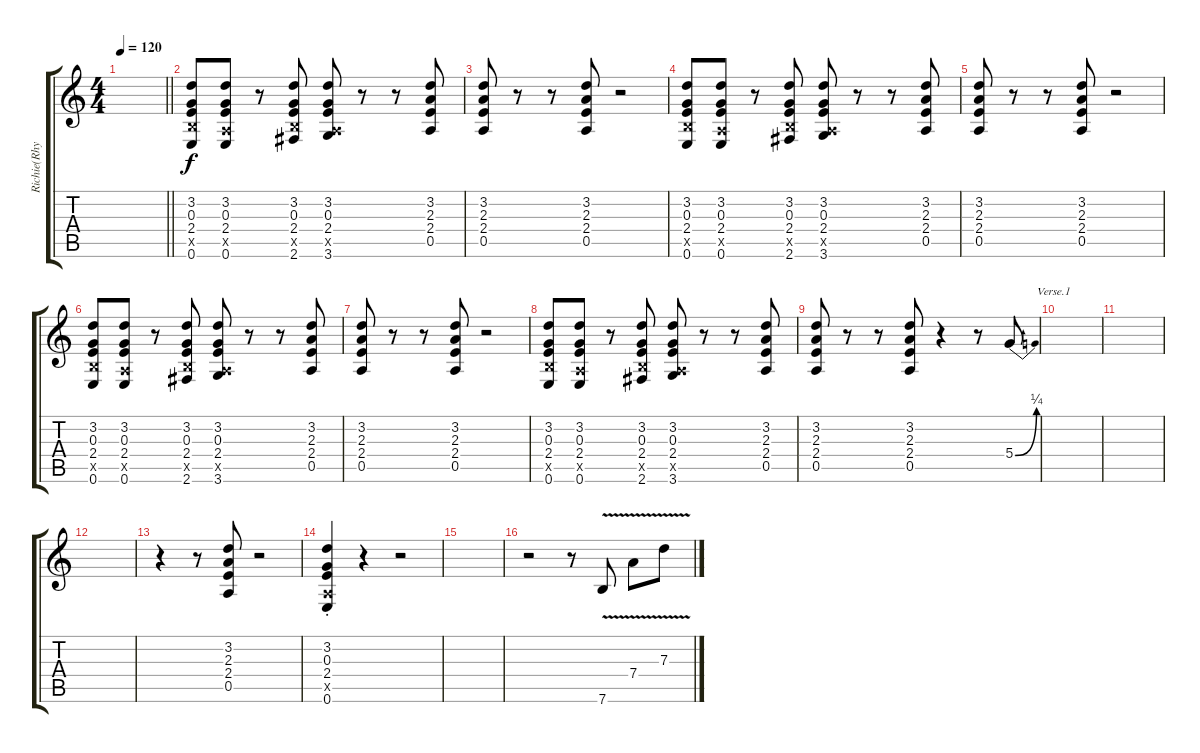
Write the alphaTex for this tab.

\track ("Richie(Rhythm)" "Richie(Rhy") {instrument overdrivenguitar}
\staff {score tabs}
\tuning (E4 B3 G3 D3 A2 E2) {hide}
\ts (4 4)
\tempo 120
\clef g2
\barLineRight lightlight
\ks c
|
(3.2 0.3 2.4 2.5{x} 0.6).8 (3.2 0.3 2.4 0.5{x} 0.6).8 r.8 (3.2 0.3 2.4 2.5{x} 2.6).8 (3.2 0.3 2.4 0.5{x} 3.6).8 r.8 r.8 (3.2 2.3 2.4 0.5).8 |
(3.2 2.3 2.4 0.5).8 r.8 r.8 (3.2 2.3 2.4 0.5).8 r.2 |
(3.2 0.3 2.4 2.5{x} 0.6).8 (3.2 0.3 2.4 0.5{x} 0.6).8 r.8 (3.2 0.3 2.4 2.5{x} 2.6).8 (3.2 0.3 2.4 0.5{x} 3.6).8 r.8 r.8 (3.2 2.3 2.4 0.5).8 |
(3.2 2.3 2.4 0.5).8 r.8 r.8 (3.2 2.3 2.4 0.5).8 r.2 |
(3.2 0.3 2.4 2.5{x} 0.6).8 (3.2 0.3 2.4 0.5{x} 0.6).8 r.8 (3.2 0.3 2.4 2.5{x} 2.6).8 (3.2 0.3 2.4 0.5{x} 3.6).8 r.8 r.8 (3.2 2.3 2.4 0.5).8 |
(3.2 2.3 2.4 0.5).8 r.8 r.8 (3.2 2.3 2.4 0.5).8 r.2 |
(3.2 0.3 2.4 2.5{x} 0.6).8 (3.2 0.3 2.4 0.5{x} 0.6).8 r.8 (3.2 0.3 2.4 2.5{x} 2.6).8 (3.2 0.3 2.4 0.5{x} 3.6).8 r.8 r.8 (3.2 2.3 2.4 0.5).8 |
(3.2 2.3 2.4 0.5).8 r.8 r.8 (3.2 2.3 2.4 0.5).8 r.4 r.8 5.4{be (bend 0 0 60 1)}.8{txt "         Verse.1"} |
|
|
|
r.4 r.8 (3.2 2.3 2.4 0.5).8 r.2 |
(3.2{st} 0.3{st} 2.4{st} 0.5{x} 0.6{st}).4 r.4 r.2 |
|
r.2 r.8 7.6{v}.8 7.4{v}.8 7.3{v}.8
